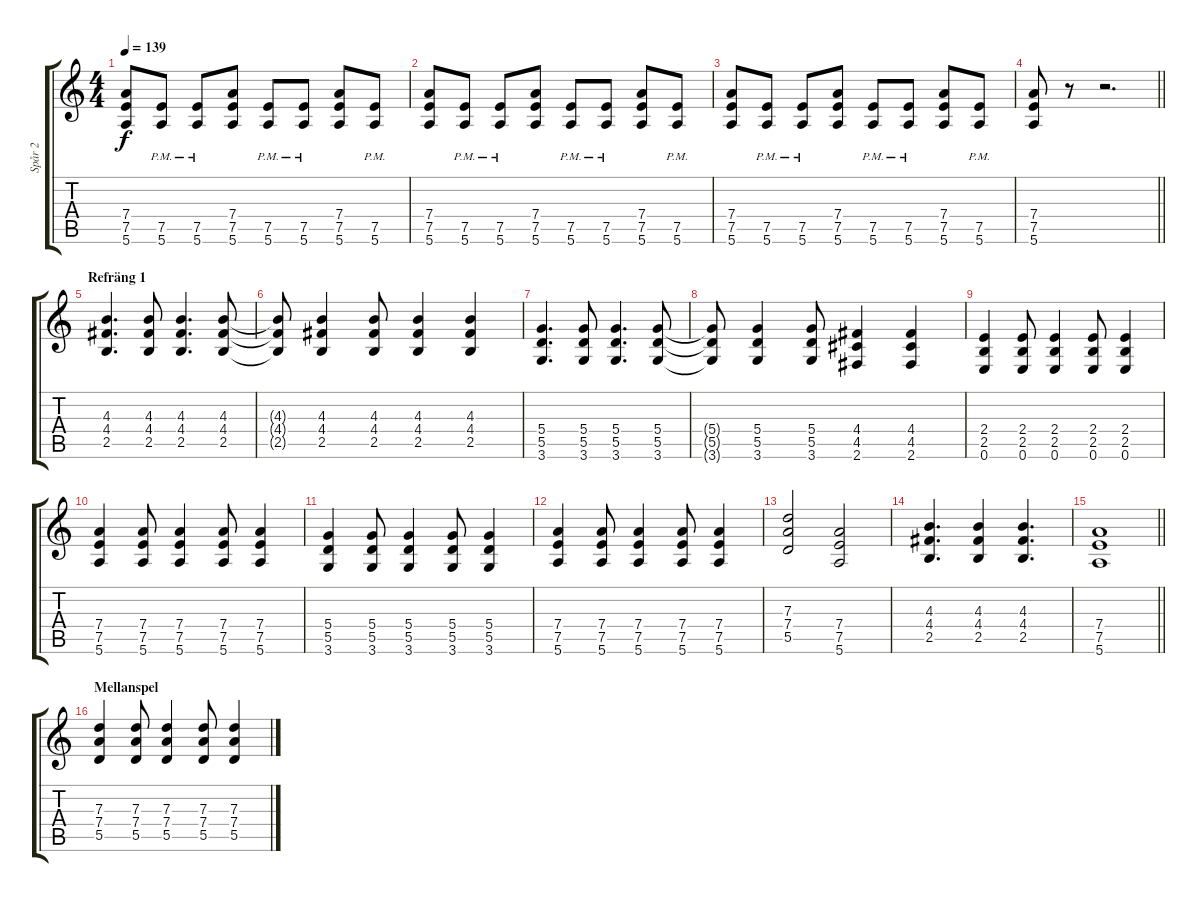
\track ("Spår 2" "Spår 2") {instrument overdrivenguitar}
\staff {score tabs}
\tuning (E4 B3 G3 D3 A2 E2) {hide}
\ts (4 4)
\tempo 139
\clef g2
\ks c
(7.4 7.5 5.6).8{dy f} (7.5{pm} 5.6).8 (7.5{pm} 5.6).8 (7.4 7.5 5.6).8 (7.5{pm} 5.6).8 (7.5{pm} 5.6).8 (7.4 7.5 5.6).8 (7.5{pm} 5.6).8 |
(7.4 7.5 5.6).8 (7.5{pm} 5.6).8 (7.5{pm} 5.6).8 (7.4 7.5 5.6).8 (7.5{pm} 5.6).8 (7.5{pm} 5.6).8 (7.4 7.5 5.6).8 (7.5{pm} 5.6).8 |
(7.4 7.5 5.6).8 (7.5{pm} 5.6).8 (7.5{pm} 5.6).8 (7.4 7.5 5.6).8 (7.5{pm} 5.6).8 (7.5{pm} 5.6).8 (7.4 7.5 5.6).8 (7.5{pm} 5.6).8 |
\barLineRight lightlight
(7.4 7.5 5.6).8 r.8 r.2{d} |
\section ("" "Refräng 1")
(4.3 4.4 2.5).4{d} (4.3 4.4 2.5).8 (4.3 4.4 2.5).4{d} (4.3 4.4 2.5).8 |
(4.3{t} 4.4{t} 2.5{t}).8 (4.3 4.4 2.5).4 (4.3 4.4 2.5).8 (4.3 4.4 2.5).4 (4.3 4.4 2.5).4 |
(5.4 5.5 3.6).4{d} (5.4 5.5 3.6).8 (5.4 5.5 3.6).4{d} (5.4 5.5 3.6).8 |
(5.4{t} 5.5{t} 3.6{t}).8 (5.4 5.5 3.6).4 (5.4 5.5 3.6).8 (4.4 4.5 2.6).4 (4.4 4.5 2.6).4 |
(2.4 2.5 0.6).4 (2.4 2.5 0.6).8 (2.4 2.5 0.6).4 (2.4 2.5 0.6).8 (2.4 2.5 0.6).4 |
(7.4 7.5 5.6).4 (7.4 7.5 5.6).8 (7.4 7.5 5.6).4 (7.4 7.5 5.6).8 (7.4 7.5 5.6).4 |
(5.4 5.5 3.6).4 (5.4 5.5 3.6).8 (5.4 5.5 3.6).4 (5.4 5.5 3.6).8 (5.4 5.5 3.6).4 |
(7.4 7.5 5.6).4 (7.4 7.5 5.6).8 (7.4 7.5 5.6).4 (7.4 7.5 5.6).8 (7.4 7.5 5.6).4 |
(7.3 7.4 5.5).2 (7.4 7.5 5.6).2 |
(4.3 4.4 2.5).4{d} (4.3 4.4 2.5).4 (4.3 4.4 2.5).4{d} |
\barLineRight lightlight
(7.4 7.5 5.6).1 |
\section ("" "Mellanspel")
(7.3 7.4 5.5).4 (7.3 7.4 5.5).8 (7.3 7.4 5.5).4 (7.3 7.4 5.5).8 (7.3 7.4 5.5).4
